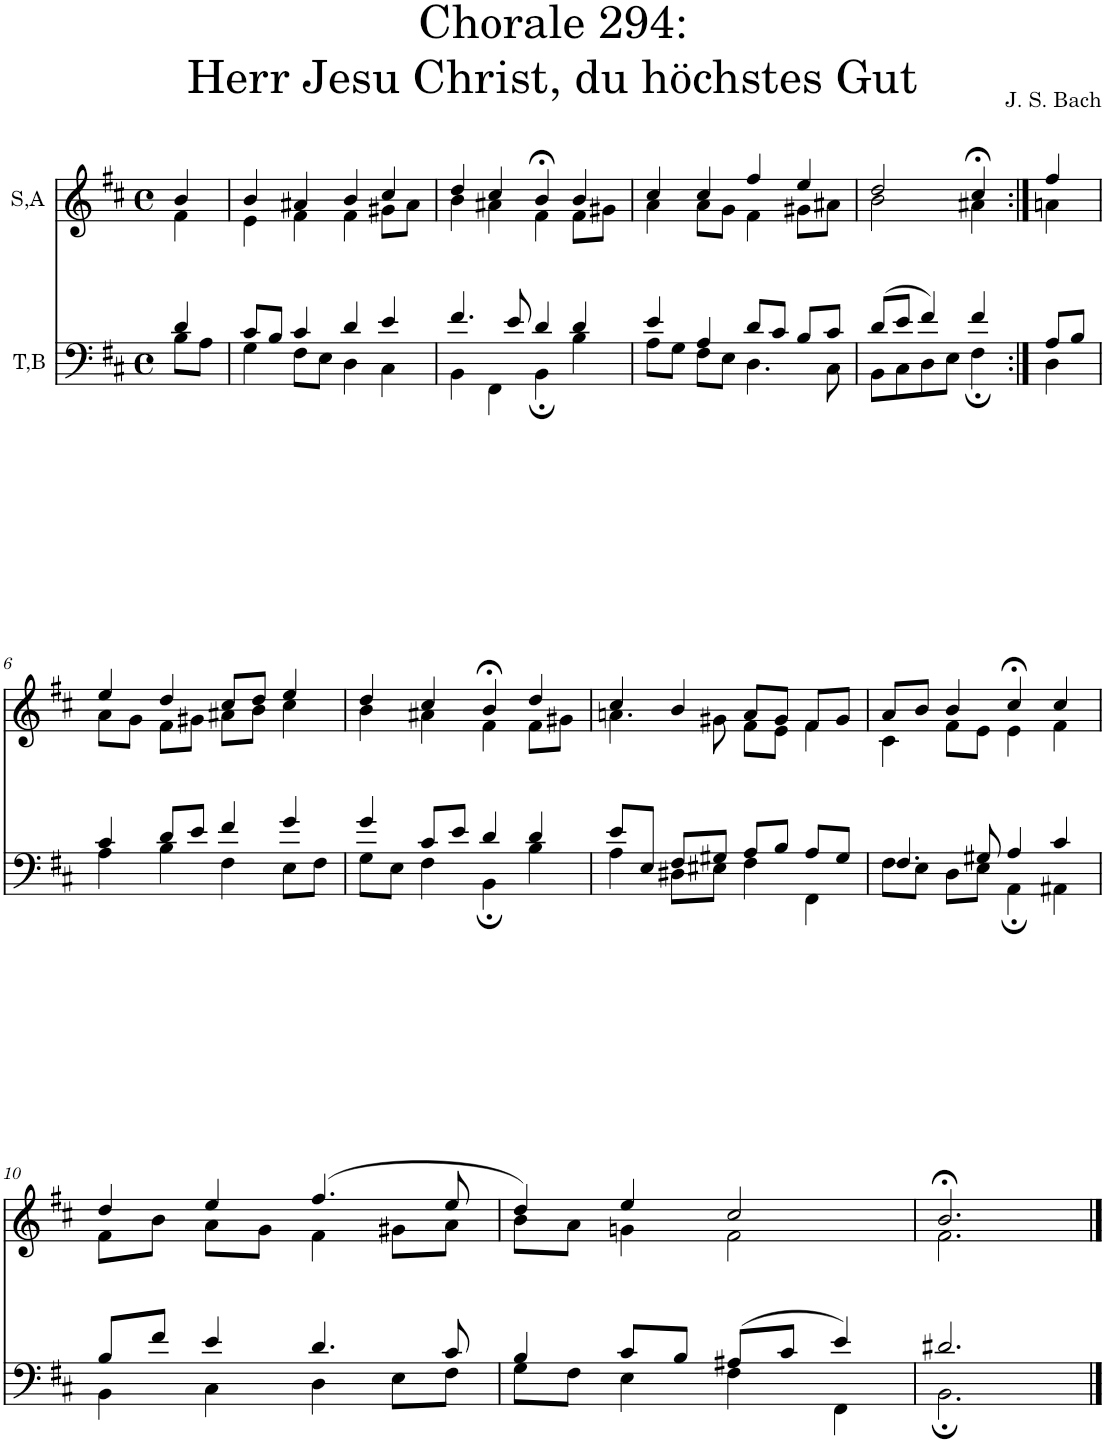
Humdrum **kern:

**kern	**kern
*part2	*part1
*staff2	*staff1
*I"T,B	*I"S,A
*clefF4	*clefG2
*k[f#c#]	*k[f#c#]
*M4/4	*M4/4
*met(c)	*met(c)
=	=
*^	*^
4d/	8B\L	4b/	4f#\
.	8A\J	.	.
=1	=1	=1	=1
8c#/L	4G\	4b/	4e\
8B/J	.	.	.
4c#/	8F#\L	4a#X/	4f#\
.	8E\J	.	.
4d/	4D\	4b/	4f#\
4e/	4C#\	4cc#/	8g#X\L
.	.	.	8a#\J
=2	=2	=2	=2
4.f#/	4BB\	4dd/	4b\
.	4FF#\	4cc#/	4a#X\
8e/	.	.	.
4d/	4BB;\	4b;</	4f#\
4d/	4B\	4b/	8f#\L
.	.	.	8g#X\J
=3	=3	=3	=3
4e/	8A\L	4cc#/	4a\
.	8G\J	.	.
4A/	8F#\L	4cc#/	8a\L
.	8E\J	.	8g\J
8d/L	4.D\	4ff#/	4f#\
8c#/J	.	.	.
8B/L	.	4ee/	8g#X\L
8c#/J	8C#\	.	8a#X\J
=791	=791	=791	=791
(>8d/L	8BB\L	2dd/	2b\
8e/J	8C#\	.	.
4f#/)	8D\	.	.
.	8E\J	.	.
4f#/	4F#;\	4cc#;</	4a#X\
=792:|!	=792:|!	=792:|!	=792:|!
8A/L	4D\	4ff#/	4an\
8B/J	.	.	.
!!LO:LB:g=z	!!
=6	=6	=6	=6
4c#/	4A\	4ee/	8a\L
.	.	.	8g\J
8d/L	4B\	4dd/	8f#\L
8e/J	.	.	8g#X\J
4f#/	4F#\	8cc#/L	8a#X\L
.	.	8dd/J	8b\J
4g/	8E\L	4ee/	4cc#\
.	8F#\J	.	.
=7	=7	=7	=7
4g/	8G\L	4dd/	4b\
.	8E\J	.	.
8c#/L	4F#\	4cc#/	4a#X\
8e/J	.	.	.
4d/	4BB;\	4b;</	4f#\
4d/	4B\	4dd/	8f#\L
.	.	.	8g#X\J
=8	=8	=8	=8
8e/L	4A\	4cc#/	4.an\
8E/J	.	.	.
8F#/L	8D#X\L	4b/	.
8G#X/J	8E#X\J	.	8g#X\
8A/L	4F#\	8a/L	8f#\L
8B/J	.	8g#/J	8e\J
8A/L	4FF#\	8f#/L	4f#\
8G#/J	.	8g#/J	.
=9	=9	=9	=9
4.F#/	8F#\L	8a/L	4c#\
.	8E\J	8b/J	.
.	8D\L	4b/	8f#\L
8G#X/	8E\J	.	8e\J
4A/	4AA;\	4cc#;</	4e\
4c#/	4AA#X\	4cc#/	4f#\
!!LO:LB:g=z	!!
=10	=10	=10	=10
8B/L	4BB\	4dd/	8f#\L
8f#/J	.	.	8b\J
4e/	4C#\	4ee/	8a\L
.	.	.	8g\J
4.d/	4D\	(>4.ff#/	4f#\
.	8E\L	.	8g#X\L
8c#/	8F#\J	8ee/	8a\J
=11	=11	=11	=11
4B/	8G\L	4dd/)	8b\L
.	8F#\J	.	8a\J
8c#/L	4E\	4ee/	4gn\
8B/J	.	.	.
(>8A#X/L	4F#\	2cc#/	2f#\
8c#/J	.	.	.
4e/)	4FF#\	.	.
=12	=12	=12	=12
2.d#X/	2.BB;\	2.b;</	2.f#\
*v	*v	*	*
*	*v	*v
==	==
*-	*-
